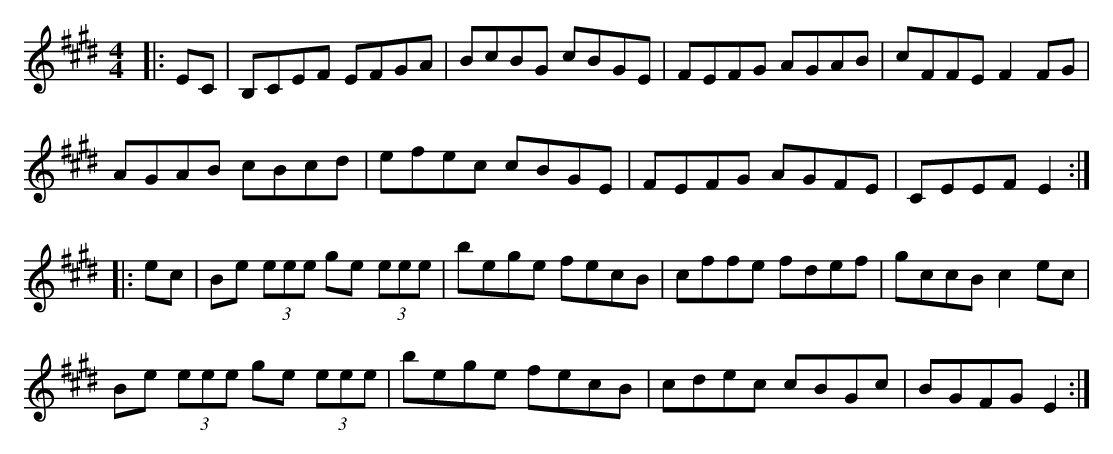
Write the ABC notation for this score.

X:1
M:4/4
K:E
|:EC|B,CEF EFGA|BcBG cBGE|FEFG AGAB|cFFE F2FG|
AGAB cBcd|efec cBGE|FEFG AGFE|CEEF E2:|
|:ec|Be (3eee ge (3eee|bege fecB|cffe fdef|gccB c2ec|
Be (3eee ge (3eee|bege fecB|cdec cBGc|BGFG E2:|
